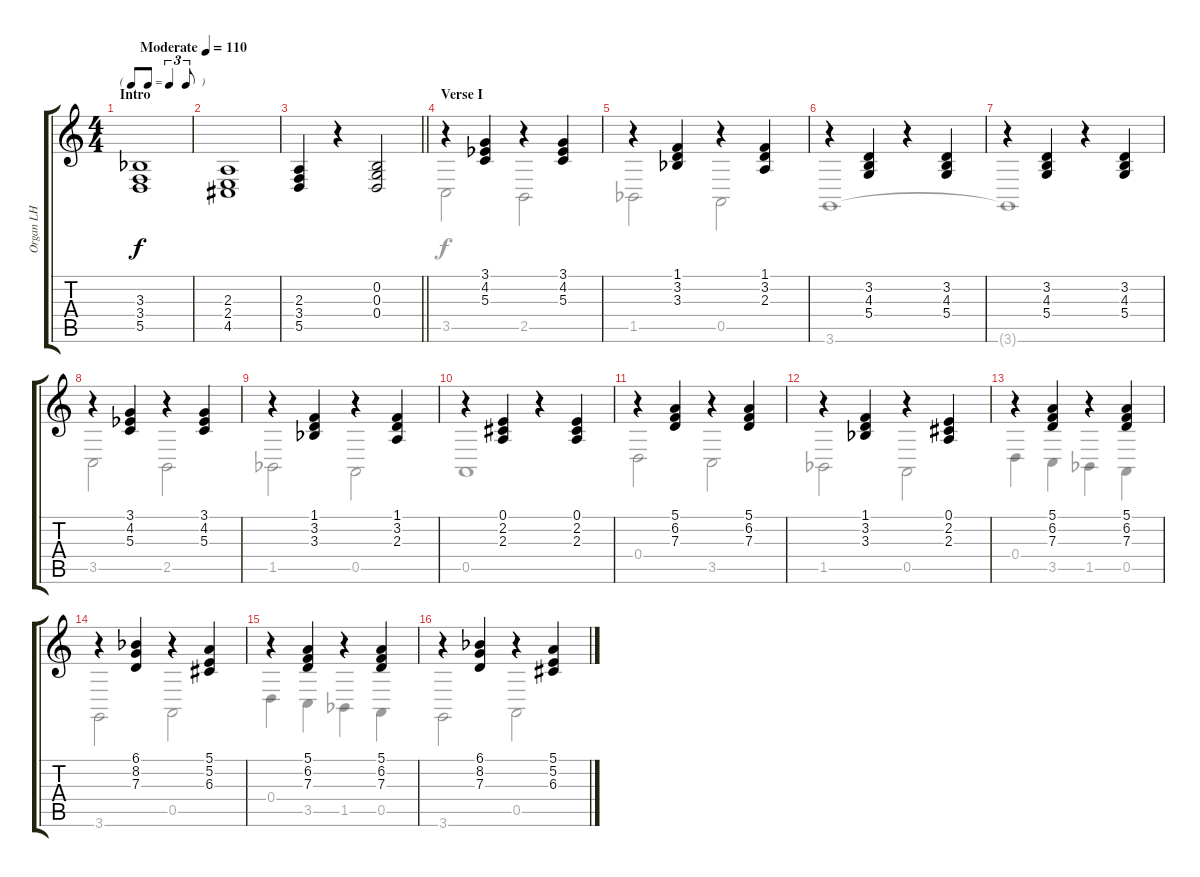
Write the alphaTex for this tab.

\track ("Organ LH" "Organ LH") {instrument drawbarorgan}
\staff {score tabs}
\tuning (E4 B3 G3 D3 A2 E2) {hide}
\voice
\ts (4 4)
\tf triplet8th
\section ("" "Intro")
\tempo (110 "Moderate")
\clef g2
\ks c
(3.3{acc b} 3.4 5.5).1{dy f instrument drawbarorgan} |
(2.3 2.4 4.5).1 |
\barLineRight lightlight
(2.3 3.4 5.5).4 r.4 (0.2 0.3 0.4).2 |
\section ("" "Verse I")
r.4 (3.1 4.2{acc b} 5.3).4 r.4 (3.1 4.2{acc b} 5.3).4 |
r.4 (1.1 3.2 3.3{acc b}).4 r.4 (1.1 3.2 2.3).4 |
r.4 (3.2 4.3 5.4).4 r.4 (3.2 4.3 5.4).4 |
r.4 (3.2 4.3 5.4).4 r.4 (3.2 4.3 5.4).4 |
r.4 (3.1 4.2{acc b} 5.3).4 r.4 (3.1 4.2{acc b} 5.3).4 |
r.4 (1.1 3.2 3.3{acc b}).4 r.4 (1.1 3.2 2.3).4 |
r.4 (0.1 2.2 2.3).4 r.4 (0.1 2.2 2.3).4 |
r.4 (5.1 6.2 7.3).4 r.4 (5.1 6.2 7.3).4 |
r.4 (1.1 3.2 3.3{acc b}).4 r.4 (0.1 2.2 2.3).4 |
r.4 (5.1 6.2 7.3).4 r.4 (5.1 6.2 7.3).4 |
r.4 (6.1{acc b} 8.2 7.3).4 r.4 (5.1 5.2 6.3).4 |
r.4 (5.1 6.2 7.3).4 r.4 (5.1 6.2 7.3).4 |
r.4 (6.1{acc b} 8.2 7.3).4 r.4 (5.1 5.2 6.3).4
\voice
\clef g2
\ottava regular
\simile none
\ks c
|
|
\barLineRight lightlight
|
3.5.2 2.5.2 |
1.5{acc b}.2 0.5.2 |
3.6.1 |
3.6{t}.1 |
3.5.2 2.5.2 |
1.5{acc b}.2 0.5.2 |
0.5.1 |
0.4.2 3.5.2 |
1.5{acc b}.2 0.5.2 |
0.4.4 3.5.4 1.5{acc b}.4 0.5.4 |
3.6.2 0.5.2 |
0.4.4 3.5.4 1.5{acc b}.4 0.5.4 |
3.6.2 0.5.2
